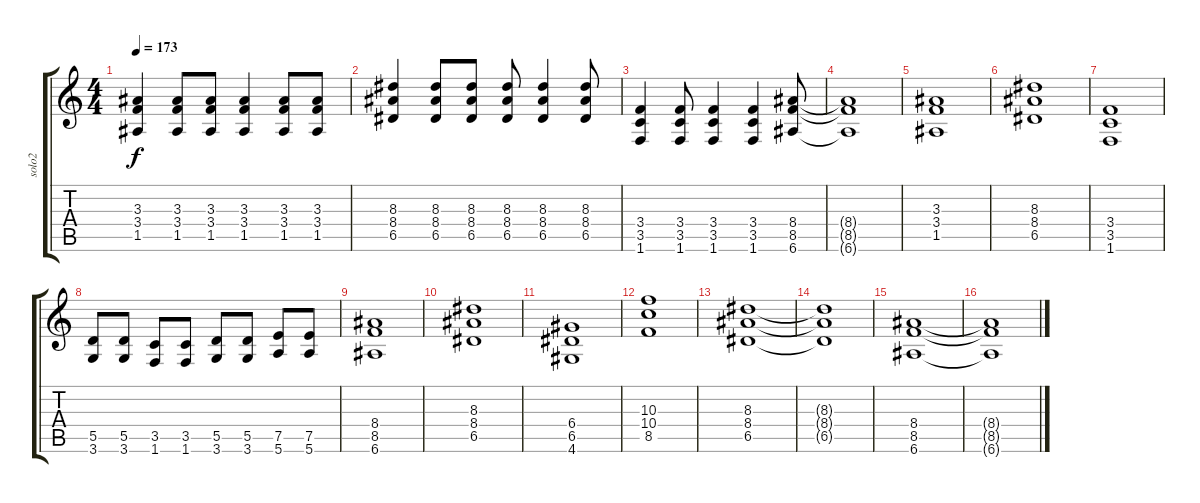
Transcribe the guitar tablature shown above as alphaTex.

\track ("solo2" "solo2") {instrument distortionguitar}
\staff {score tabs}
\tuning (E4 B3 G3 D3 A2 E2) {hide}
\ts (4 4)
\tempo 173
\clef g2
\ks c
(3.3 3.4 1.5).4{dy f} (3.3 3.4 1.5).8 (3.3 3.4 1.5).8 (3.3 3.4 1.5).4 (3.3 3.4 1.5).8 (3.3 3.4 1.5).8 |
(8.3 8.4 6.5).4 (8.3 8.4 6.5).8 (8.3 8.4 6.5).8 (8.3 8.4 6.5).8 (8.3 8.4 6.5).4 (8.3 8.4 6.5).8 |
(3.4 3.5 1.6).4 (3.4 3.5 1.6).8 (3.4 3.5 1.6).4 (3.4 3.5 1.6).4 (8.4 8.5 6.6).8 |
(8.4{t} 8.5{t} 6.6{t}).1 |
(3.3 3.4 1.5).1 |
(8.3 8.4 6.5).1 |
(3.4 3.5 1.6).1 |
(5.5 3.6).8 (5.5 3.6).8 (3.5 1.6).8 (3.5 1.6).8 (5.5 3.6).8 (5.5 3.6).8 (7.5 5.6).8 (7.5 5.6).8 |
(8.4 8.5 6.6).1 |
(8.3 8.4 6.5).1 |
(6.4 6.5 4.6).1 |
(10.3 10.4 8.5).1 |
(8.3 8.4 6.5).1 |
(8.3{t} 8.4{t} 6.5{t}).1 |
(8.4 8.5 6.6).1 |
(8.4{t} 8.5{t} 6.6{t}).1
